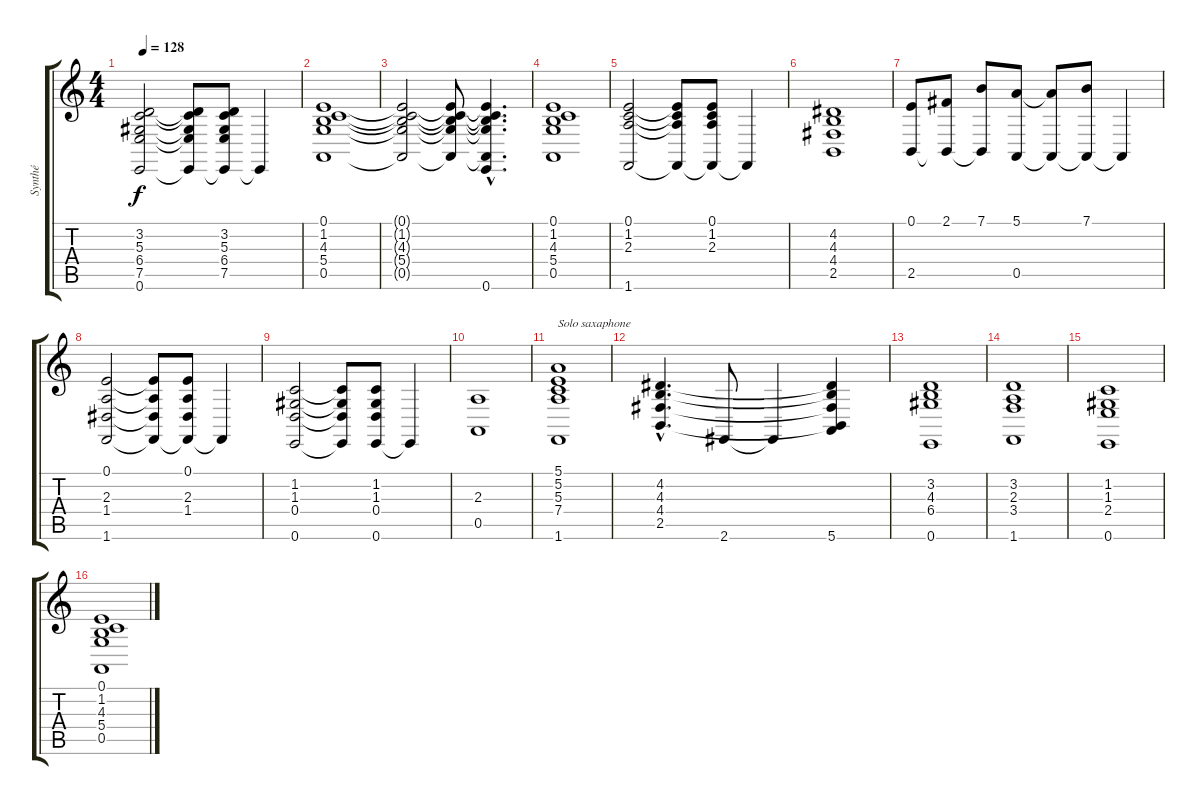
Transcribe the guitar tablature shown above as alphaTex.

\track ("Synthé" "Synthé") {instrument electricpiano2}
\staff {score tabs}
\tuning (E4 B3 G3 D3 A2 E2) {hide}
\ts (4 4)
\tempo 128
\clef g2
\ks c
(3.2 5.3 6.4 7.5 0.6).2{dy f} (3.2{t} 5.3{t} 6.4{t} 7.5{t} 0.6{t}).8 (3.2 5.3 6.4 7.5 0.6{t}).8 0.6{t}.4 |
(0.1 1.2 4.3 5.4 0.5).1 |
(0.1{t} 1.2{t} 4.3{t} 5.4{t} 0.5{t}).2 (0.1{t} 1.2{t} 4.3{t} 5.4{t} 0.5{t}).8 (0.1{hac t} 1.2{hac t} 4.3{hac t} 5.4{hac t} 0.5{hac t} 0.6{hac}).4{d} |
(0.1 1.2 4.3 5.4 0.5).1 |
(0.1 1.2 2.3 1.6).2 (0.1{t} 1.2{t} 2.3{t} 1.6{t}).8 (0.1 1.2 2.3 1.6{t}).8 1.6{t}.4 |
(4.2 4.3 4.4 2.5).1 |
(0.1 2.5).8 (2.1 2.5{t}).8 (7.1 2.5{t}).8 (5.1 0.5).8 (5.1{t} 0.5{t}).8 (7.1 0.5{t}).8 0.5{t}.4 |
(0.1 2.3 1.4 1.6).2 (0.1{t} 2.3{t} 1.4{t} 1.6{t}).8 (0.1 2.3 1.4 1.6{t}).8 1.6{t}.4 |
(1.2 1.3 0.4 0.6).2 (1.2{t} 1.3{t} 0.4{t} 0.6{t}).8 (1.2 1.3 0.4 0.6).8 0.6{t}.4 |
(2.3 0.5).1 |
(5.1 5.2 5.3 7.4 1.6).1{txt "Solo saxaphone"} |
(4.2{hac} 4.3{hac} 4.4{hac} 2.5{hac}).4{d} 2.6.8 2.6{t}.4 (4.2{t} 4.3{t} 4.4{t} 2.5{t} 5.6).4 |
(3.2 4.3 6.4 0.6).1 |
(3.2 2.3 3.4 1.6).1 |
(1.2 1.3 2.4 0.6).1 |
(0.1 1.2 4.3 5.4 0.5).1
